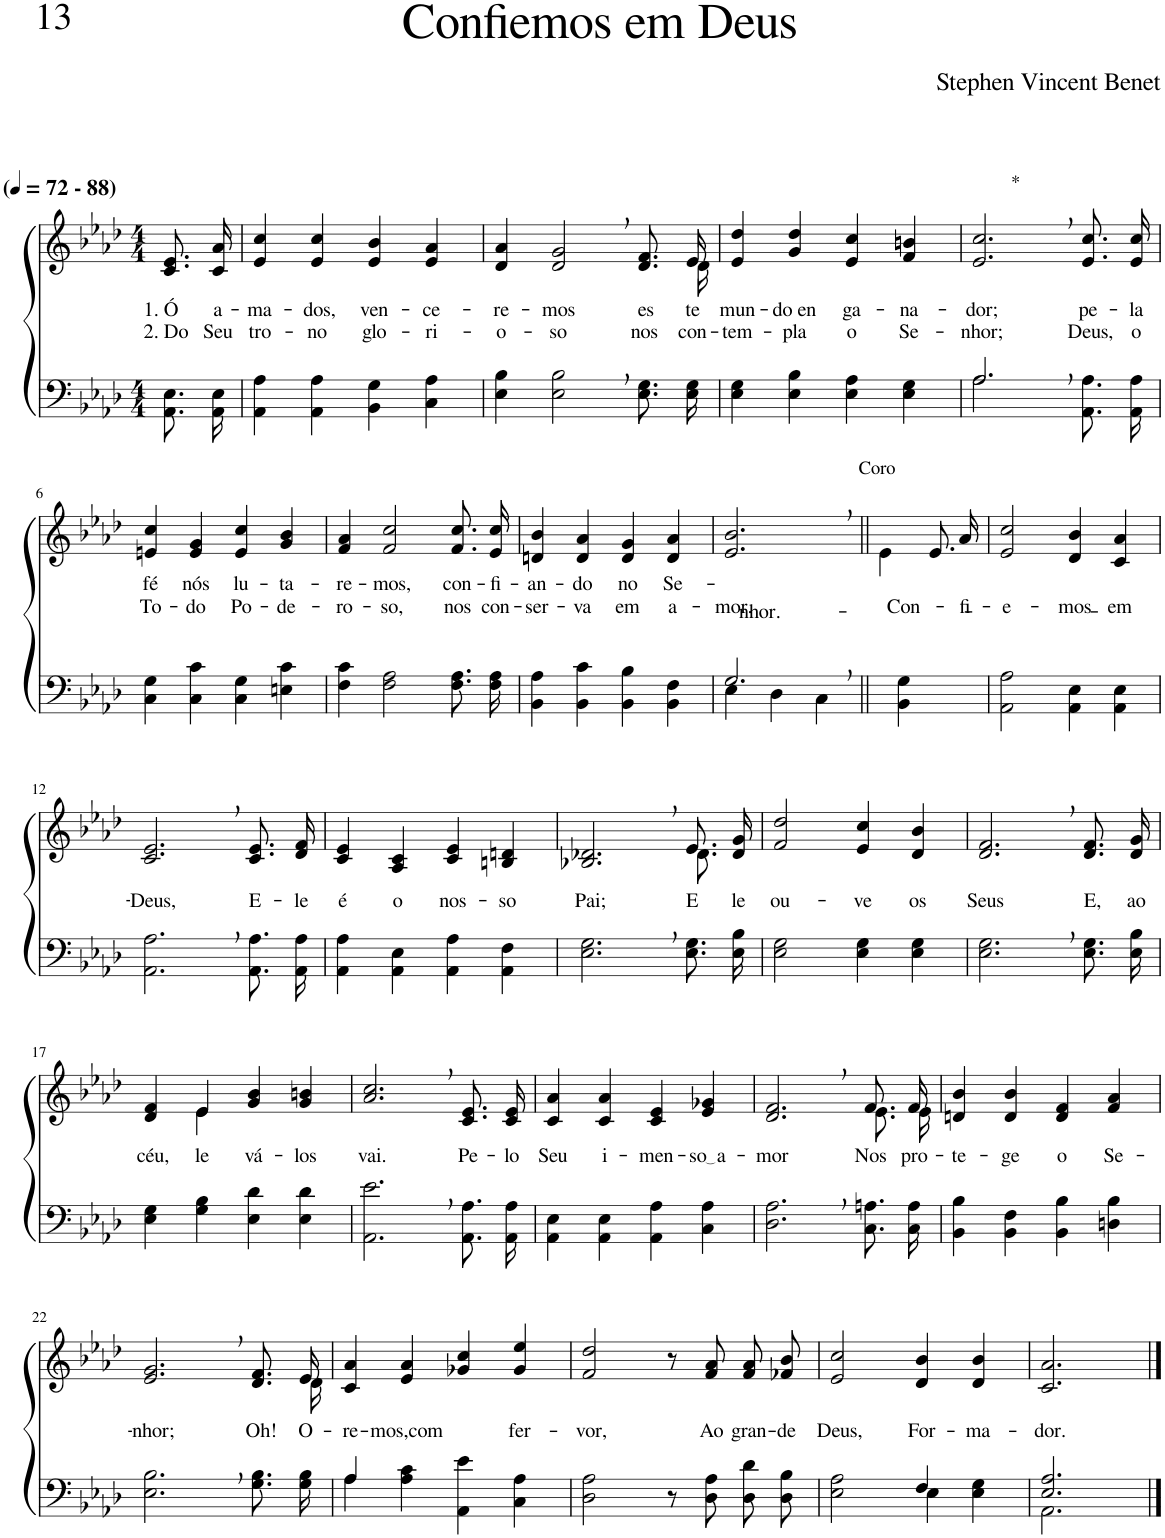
**kern	**kern	**text	**text
*part2	*part1	*part1	*part1
*staff2	*staff1	*staff1	*staff1
*I"Parte III e IV	*I"Parte I e II	*	*
*clefF4	*clefG2	*	*
*k[b-e-a-d-]	*k[b-e-a-d-]	*	*
*M4/4	*M4/4	*	*
*MM72	*MM72	*	*
=1	=1	=1	=1
!	!LO:TX:a:B:t=(	!	!
!	!LO:TX:a:B:t=- 88)	!	!
!	!	!LO:LY:b	!LO:LY:b
8.AA-/ 8.E-/L	8.c/ 8.e-/L	1. Ó	2. Do
!	!	!LO:LY:b	!LO:LY:b
16AA-/ 16E-/Jk	16c/ 16a-/Jk	a-	Seu
=2	=2	=2	=2
!	!	!LO:LY:b	!LO:LY:b
4AA-\ 4A-\	4e-/ 4cc/	-ma-	tro-
!	!	!LO:LY:b	!LO:LY:b
4AA-\ 4A-\	4e-/ 4cc/	-dos,	-no
!	!	!LO:LY:b	!LO:LY:b
4BB-\ 4G\	4e-/ 4b-/	ven-	glo-
!	!	!LO:LY:b	!LO:LY:b
4C\ 4A-\	4e-/ 4a-/	-ce-	-ri-
=3	=3	=3	=3
!	!	!LO:LY:b	!LO:LY:b
*	*^	*	*
4E-\ 4B-\	4d-/ 4a-/	2...ryy	-re-	-o-
!	!	!	!LO:LY:b	!LO:LY:b
2E-\, 2B-\,	2d-/, 2g/,	.	-mos	-so
!	!	!	!LO:LY:b	!LO:LY:b
8.E-\ 8.G\L	8.d-/ 8.f/L	.	es-	nos
!	!	!	!LO:LY:b	!LO:LY:b
16E-\ 16G\Jk	16e-/Jk	16d-\	-te	con-
=4	=4	=4	=4	=4
!	!	!	!LO:LY:b	!LO:LY:b
*	*v	*v	*	*
4E-\ 4G\	4e-/ 4dd-/	mun-	-tem-
!	!	!LO:LY:b	!LO:LY:b
4E-\ 4B-\	4g/ 4dd-/	-do en	-pla
!	!	!LO:LY:b	!LO:LY:b
4E-\ 4A-\	4e-/ 4cc/	ga-	o
!	!	!LO:LY:b	!LO:LY:b
4E-\ 4G\	4f/ 4bn/	-na-	Se-
=5	=5	=5	=5
*^	*	*	*
!	!	!LO:TX:a:t=*	!	!
!	!	!	!LO:LY:b	!LO:LY:b
2.A-,/	2.A-\	2.e-/, 2.cc/,	-dor;	-nhor;
!	!	!	!LO:LY:b	!LO:LY:b
4ryy	8.AA-\ 8.A-\L	8.e-/ 8.cc/L	pe-	Deus,
!	!	!	!LO:LY:b	!LO:LY:b
.	16AA-\ 16A-\Jk	16e-/ 16cc/Jk	-la	o
!!LO:LB:g=z
=6	=6	=6	=6	=6
!	!	!	!LO:LY:b	!LO:LY:b
*v	*v	*	*	*
4C\ 4G\	4en/ 4cc/	fé	To-
!	!	!LO:LY:b	!LO:LY:b
4C\ 4c\	4e/ 4g/	nós	-do
!	!	!LO:LY:b	!LO:LY:b
4C\ 4G\	4e/ 4cc/	lu-	Po-
!	!	!LO:LY:b	!LO:LY:b
4En\ 4c\	4g/ 4b-/	-ta-	-de-
=7	=7	=7	=7
!	!	!LO:LY:b	!LO:LY:b
4F\ 4c\	4f/ 4a-/	-re-	-ro-
!	!	!LO:LY:b	!LO:LY:b
2F\ 2A-\	2f/ 2cc/	mos,	-so,
!	!	!LO:LY:b	!LO:LY:b
8.F\ 8.A-\L	8.f/ 8.cc/L	-con-	nos
!	!	!LO:LY:b	!LO:LY:b
16F\ 16A-\Jk	16e-/ 16cc/Jk	-fi-	con-
=8	=8	=8	=8
!	!	!LO:LY:b	!LO:LY:b
4BB-\ 4A-\	4dn/ 4b-/	-an-	-ser-
!	!	!LO:LY:b	!LO:LY:b
4BB-\ 4c\	4d/ 4a-/	-do	-va
!	!	!LO:LY:b	!LO:LY:b
4BB-\ 4B-\	4d/ 4g/	no	em
!	!	!LO:LY:b	!LO:LY:b
4BB-\ 4F\	4d/ 4a-/	Se-	a-
=9	=9	=9	=9
*^	*	*	*
!	!	!	!LO:LY:b	!LO:LY:b
2.G,/	4E-\	2.e-/, 2.b-/,	-nhor.-	-mor.
.	4D-\	.	.	.
.	4C\	.	.	.
=10||	=10||	=10||	=10||	=10||
!	!	!LO:TX:a:t=Coro	!	!
!	!	!	!	!LO:LY:b
*v	*v	*^	*	*
4BB-\ 4G\	8.e-/L	4e-\	.	Con-
!	!	!	!	!LO:LY:b
.	16a-/Jk	.	.	-fi-
*	*v	*v	*	*
=11	=11	=11	=11
!	!	!	!LO:LY:b
2AA-\ 2A-\	2e-/ 2cc/	.	-e-
!	!	!	!LO:LY:b
4AA-\ 4E-\	4d-/ 4b-/	.	-mos
!	!	!	!LO:LY:b
4AA-\ 4E-\	4c/ 4a-/	.	em
!!LO:LB:g=z
=12	=12	=12	=12
!	!	!LO:LY:b	!
2.AA-\, 2.A-\,	2.c/, 2.e-/,	-Deus,	.
!	!	!LO:LY:b	!
8.AA-\ 8.A-\L	8.c/ 8.e-/L	E-	.
!	!	!LO:LY:b	!
16AA-\ 16A-\Jk	16d-/ 16f/Jk	-le	.
=13	=13	=13	=13
!	!	!LO:LY:b	!
4AA-\ 4A-\	4c/ 4e-/	é	.
!	!	!LO:LY:b	!
4AA-\ 4E-\	4A-/ 4c/	o	.
!	!	!LO:LY:b	!
4AA-\ 4A-\	4c/ 4e-/	nos-	.
!	!	!LO:LY:b	!
4AA-\ 4F\	4Bn/ 4dn/	-so	.
=14	=14	=14	=14
!	!	!LO:LY:b	!
*	*^	*	*
2.E-\, 2.G\,	2.B-X/, 2.d-X/,	2.ryy	Pai;	.
!	!	!	!LO:LY:b	!
8.E-\ 8.G\L	8.e-/L	8.d-\	E-	.
!	!	!	!LO:LY:b	!
16E-\ 16B-\Jk	16d-/ 16g/Jk	16ryy	-le	.
=15	=15	=15	=15	=15
!	!	!	!LO:LY:b	!
*	*v	*v	*	*
2E-\ 2G\	2f/ 2dd-/	ou-	.
!	!	!LO:LY:b	!
4E-\ 4G\	4e-/ 4cc/	-ve	.
!	!	!LO:LY:b	!
4E-\ 4G\	4d-/ 4b-/	os	.
=16	=16	=16	=16
!	!	!LO:LY:b	!
2.E-\, 2.G\,	2.d-/, 2.f/,	Seus	.
!	!	!LO:LY:b	!
8.E-\ 8.G\L	8.d-/ 8.f/L	E,	.
!	!	!LO:LY:b	!
16E-\ 16B-\Jk	16d-/ 16g/Jk	ao	.
!!LO:LB:g=z
=17	=17	=17	=17
!	!	!LO:LY:b	!
*	*^	*	*
4E-\ 4G\	4d-/ 4f/	4ryy	céu,	.
!	!	!	!LO:LY:b	!
4G\ 4B-\	4e-/	4e-\	le-	.
!	!	!	!LO:LY:b	!
4E-\ 4d-\	4g/ 4b-/	2ryy	-vá-	.
!	!	!	!LO:LY:b	!
4E-\ 4d-\	4g/ 4bn/	.	-los	.
*	*v	*v	*	*
=18	=18	=18	=18
!	!	!LO:LY:b	!
2.AA-\, 2.e-\,	2.a-/, 2.cc/,	vai.	.
!	!	!LO:LY:b	!
8.AA-\ 8.A-\L	8.c/ 8.e-/L	Pe-	.
!	!	!LO:LY:b	!
16AA-\ 16A-\Jk	16c/ 16e-/Jk	-lo	.
=19	=19	=19	=19
!	!	!LO:LY:b	!
4AA-\ 4E-\	4c/ 4a-/	Seu	.
!	!	!LO:LY:b	!
4AA-\ 4E-\	4c/ 4a-/	i-	.
!	!	!LO:LY:b	!
4AA-\ 4A-\	4c/ 4e-/	-men-	.
!	!	!LO:LY:b	!
4C\ 4A-\	4e-/ 4g-X/	so a	.
=20	=20	=20	=20
!	!	!LO:LY:b	!
*	*^	*	*
2.D-\, 2.A-\,	2.d-/, 2.f/,	2.ryy	-mor	.
!	!	!	!LO:LY:b	!
8.C\ 8.An\L	8.f/L	8.e-\L	Nos	.
!	!	!	!LO:LY:b	!
16C\ 16A\Jk	16f/Jk	16e-\Jk	pro-	.
=21	=21	=21	=21	=21
!	!	!	!LO:LY:b	!
*	*v	*v	*	*
4BB-\ 4B-\	4dn/ 4b-/	-te-	.
!	!	!LO:LY:b	!
4BB-\ 4F\	4d/ 4b-/	-ge	.
!	!	!LO:LY:b	!
4BB-\ 4B-\	4d/ 4f/	o	.
!	!	!LO:LY:b	!
4Dn\ 4B-\	4f/ 4a-/	Se-	.
!!LO:LB:g=z
=22	=22	=22	=22
!	!	!LO:LY:b	!
*	*^	*	*
2.E-\, 2.B-\,	2.e-/, 2.g/,	2...ryy	-nhor;	.
!	!	!	!LO:LY:b	!
8.G\ 8.B-\L	8.d-/ 8.f/L	.	Oh!	.
!	!	!	!LO:LY:b	!
16G\ 16B-\Jk	16e-/Jk	16d-\	O-	.
=23	=23	=23	=23	=23
*^	*	*	*	*
!	!	!	!	!LO:LY:b	!
*	*	*v	*v	*	*
4A-/	4A-\	4c/ 4a-/	-re-	.
!	!	!	!LO:LY:b	!
2.ryy	4A-\ 4c\	4e-/ 4a-/	-mos,com	.
.	4AA-\ 4e-\	4g-X/ 4cc/	.	.
!	!	!	!LO:LY:b	!
.	4C\ 4A-\	4g-/ 4ee-/	fer-	.
=24	=24	=24	=24	=24
!	!	!	!LO:LY:b	!
*v	*v	*	*	*
2D-\ 2A-\	2f/ 2dd-/	-vor,	.
8r	8r	.	.
!	!	!LO:LY:b	!
8D-\ 8A-\	8f/ 8a-/	Ao	.
!	!	!LO:LY:b	!
8D-\ 8d-\L	8f/ 8a-/L	gran-	.
!	!	!LO:LY:b	!
8D-\ 8B-\J	8f-X/ 8b-/J	-de	.
=25	=25	=25	=25
*^	*	*	*
!	!	!	!LO:LY:b	!
2ryy	2E-\ 2A-\	2e-/ 2cc/	Deus,	.
!	!	!	!LO:LY:b	!
4F/	4E-\	4d-/ 4b-/	For-	.
!	!	!	!LO:LY:b	!
4ryy	4E-\ 4G\	4d-/ 4b-/	-ma-	.
=26	=26	=26	=26	=26
!	!	!	!LO:LY:b	!
2.E-/ 2.A-/	2.AA-\	2.c/ 2.a-/	-dor.	.
*v	*v	*	*	*
==	==	==	==
*-	*-	*-	*-
